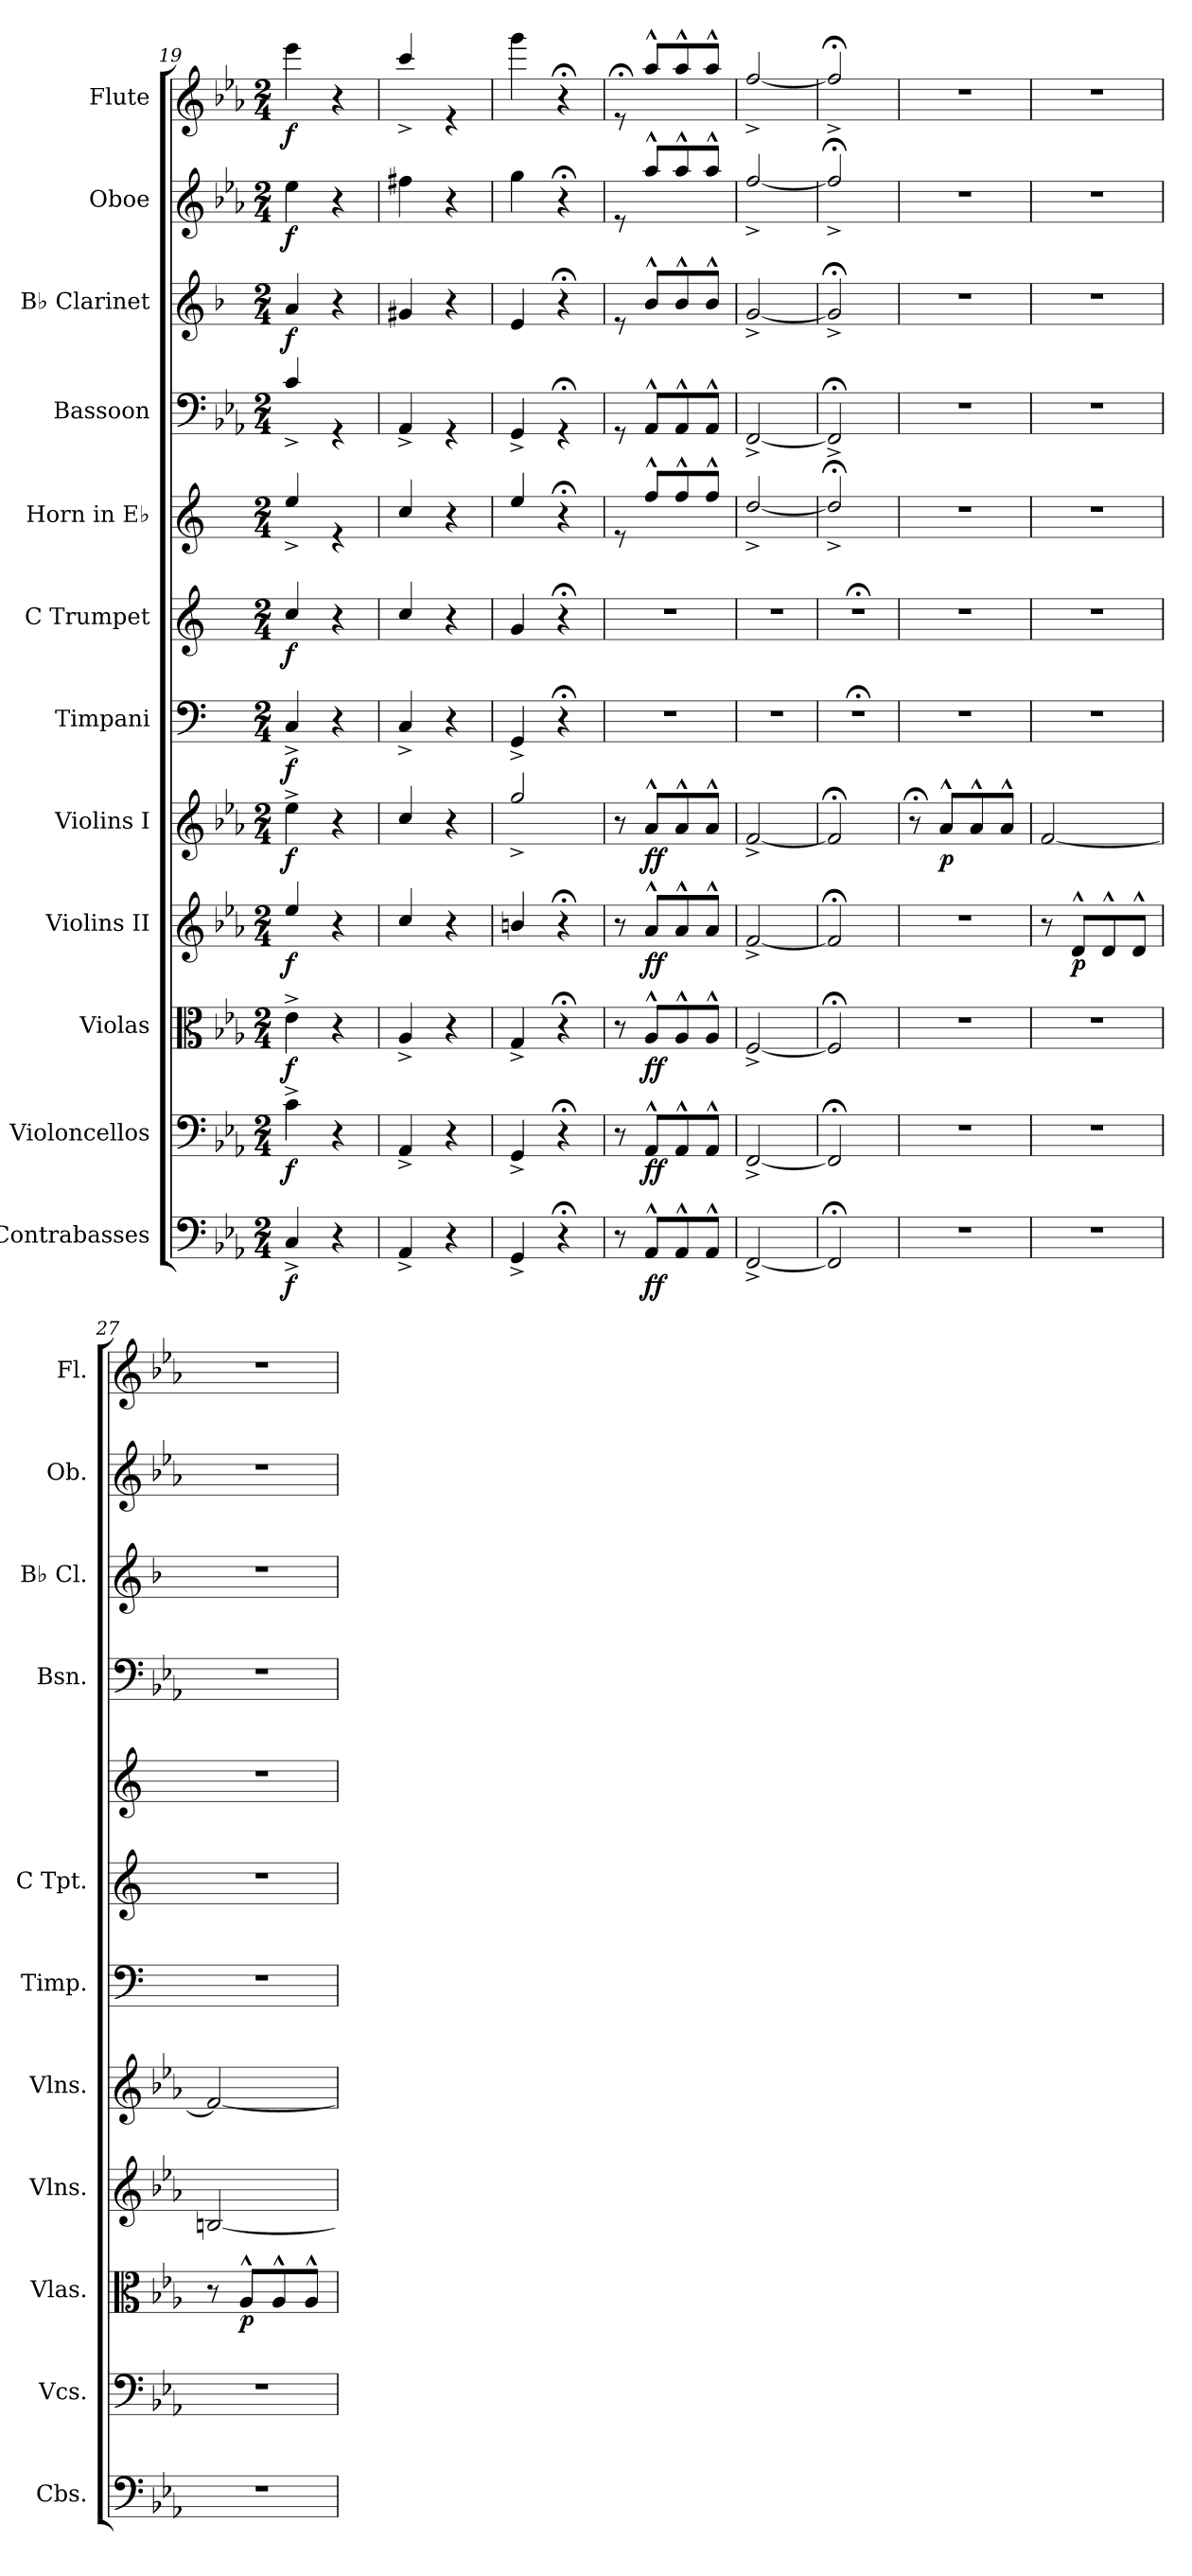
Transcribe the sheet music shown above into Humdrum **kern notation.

**kern	**dynam	**kern	**dynam	**kern	**dynam	**kern	**dynam	**kern	**dynam	**kern	**dynam	**kern	**dynam	**kern	**kern	**kern	**dynam	**kern	**dynam	**kern	**dynam
*part12	*part12	*part11	*part11	*part10	*part10	*part9	*part9	*part8	*part8	*part7	*part7	*part6	*part6	*part5	*part4	*part3	*part3	*part2	*part2	*part1	*part1
*staff12	*staff12	*staff11	*staff11	*staff10	*staff10	*staff9	*staff9	*staff8	*staff8	*staff7	*staff7	*staff6	*staff6	*staff5	*staff4	*staff3	*staff3	*staff2	*staff2	*staff1	*staff1
*I"Contrabasses	*	*I"Violoncellos	*	*I"Violas	*	*I"Violins II	*	*I"Violins I	*	*I"Timpani	*	*I"C Trumpet	*	*I"Horn in E♭	*I"Bassoon	*I"B♭ Clarinet	*	*I"Oboe	*	*I"Flute	*
*I'Cbs.	*	*I'Vcs.	*	*I'Vlas.	*	*I'Vlns.	*	*I'Vlns.	*	*I'Timp.	*	*I'C Tpt.	*	*	*I'Bsn.	*I'B♭ Cl.	*	*I'Ob.	*	*I'Fl.	*
*clefF4	*	*clefF4	*	*clefC3	*	*clefG2	*	*clefG2	*	*clefF4	*	*clefG2	*	*clefG2	*clefF4	*clefG2	*	*clefG2	*	*clefG2	*
*ITrd7c12	*	*	*	*	*	*	*	*	*	*	*	*	*	*ITrd4c7	*	*ITrd1c2	*	*	*	*	*
*k[b-e-a-]	*	*k[b-e-a-]	*	*k[b-e-a-]	*	*k[b-e-a-]	*	*k[b-e-a-]	*	*k[]	*	*k[]	*	*k[b-]	*k[b-e-a-]	*k[b-e-a-]	*	*k[b-e-a-]	*	*k[b-e-a-]	*
*M2/4	*	*M2/4	*	*M2/4	*	*M2/4	*	*M2/4	*	*M2/4	*	*M2/4	*	*M2/4	*M2/4	*M2/4	*	*M2/4	*	*M2/4	*
=19	=19	=19	=19	=19	=19	=19	=19	=19	=19	=19	=19	=19	=19	=19	=19	=19	=19	=19	=19	=19	=19
!	!LO:DY:b	!	!LO:DY:b	!	!LO:DY:b	!	!LO:DY:b	!	!LO:DY:b	!	!LO:DY:b	!	!LO:DY:b	!	!	!	!LO:DY:b	!	!LO:DY:b	!	!LO:DY:b
4CC^/	f	4c^\	f	4e-^\	f	4ee-/	f	4ee-^\	f	4C^/	f	4cc/	f	4a^/	4c^/	4g/	f	4ee-\	f	4eee-\	f
4r	.	4r	.	4r	.	4r	.	4r	.	4r	.	4r	.	4re	4rGG	4r	.	4r	.	4r	.
=20	=20	=20	=20	=20	=20	=20	=20	=20	=20	=20	=20	=20	=20	=20	=20	=20	=20	=20	=20	=20	=20
4AAA-^/	.	4AA-^/	.	4A-^/	.	4cc/	.	4cc/	.	4C^/	.	4cc/	.	4f/	4AA-^/	4f#X/	.	4ff#X\	.	4ccc^/	.
4r	.	4r	.	4r	.	4r	.	4r	.	4r	.	4r	.	4r	4rGG	4r	.	4r	.	4re	.
=21	=21	=21	=21	=21	=21	=21	=21	=21	=21	=21	=21	=21	=21	=21	=21	=21	=21	=21	=21	=21	=21
*	*	*	*	*	*	*	*	*	*	*	*	*	*	*	*	*	*	*	*	*MM160	*
4GGG^/	.	4GG^/	.	4G^/	.	4bn/	.	2gg^/	.	4GG^/	.	4g/	.	4a/	4GG^/	4d/	.	4gg\	.	4ggg\	.
4r;<	.	4r;<	.	4r;<	.	4r;<	.	.	.	4r;<	.	4r;<	.	4r;<	4r;<GG	4r;<	.	4r;<	.	4r;<	.
=22	=22	=22	=22	=22	=22	=22	=22	=22	=22	=22	=22	=22	=22	=22	=22	=22	=22	=22	=22	=22	=22
8r	.	8r	.	8r	.	8r	.	8r	.	2r	.	2r	.	8re	8rGG	8re	.	8re	.	8r;<e	.
!	!LO:DY:b	!	!LO:DY:b	!	!LO:DY:b	!	!LO:DY:b	!	!LO:DY:b	!	!	!	!	!	!	!	!	!	!	!	!
8AAA-^^/L	ff	8AA-^^/L	ff	8A-^^/L	ff	8a-^^/L	ff	8a-^^/L	ff	.	.	.	.	8b-^^/L	8AA-^^/L	8a-^^/L	.	8aa-^^/L	.	8aa-^^/L	.
8AAA-^^/	.	8AA-^^/	.	8A-^^/	.	8a-^^/	.	8a-^^/	.	.	.	.	.	8b-^^/	8AA-^^/	8a-^^/	.	8aa-^^/	.	8aa-^^/	.
8AAA-^^/J	.	8AA-^^/J	.	8A-^^/J	.	8a-^^/J	.	8a-^^/J	.	.	.	.	.	8b-^^/J	8AA-^^/J	8a-^^/J	.	8aa-^^/J	.	8aa-^^/J	.
=23	=23	=23	=23	=23	=23	=23	=23	=23	=23	=23	=23	=23	=23	=23	=23	=23	=23	=23	=23	=23	=23
[2FFF^/	.	[2FF^/	.	[2F^/	.	[2f^/	.	[2f^/	.	2r	.	2r	.	[2g^/	[2FF^/	[2f^/	.	[2ff^/	.	[2ff^/	.
=24	=24	=24	=24	=24	=24	=24	=24	=24	=24	=24	=24	=24	=24	=24	=24	=24	=24	=24	=24	=24	=24
2FFF;</]	.	2FF;</]	.	2F;</]	.	2f;</]	.	2f;</]	.	2r;<	.	2r;<	.	2g;<^/]	2FF;<^/]	2f;<^/]	.	2ff;<^/]	.	2ff;<^/]	.
=25	=25	=25	=25	=25	=25	=25	=25	=25	=25	=25	=25	=25	=25	=25	=25	=25	=25	=25	=25	=25	=25
*	*	*	*	*	*	*	*	*	*	*	*	*	*	*	*	*	*	*	*	*MM188	*
2r	.	2r	.	2r	.	2r	.	8r;<	.	2r	.	2r	.	2r	2r	2r	.	2r	.	2r	.
!	!	!	!	!	!	!	!	!	!LO:DY:b	!	!	!	!	!	!	!	!	!	!	!	!
.	.	.	.	.	.	.	.	8a-^^/L	p	.	.	.	.	.	.	.	.	.	.	.	.
.	.	.	.	.	.	.	.	8a-^^/	.	.	.	.	.	.	.	.	.	.	.	.	.
.	.	.	.	.	.	.	.	8a-^^/J	.	.	.	.	.	.	.	.	.	.	.	.	.
=26	=26	=26	=26	=26	=26	=26	=26	=26	=26	=26	=26	=26	=26	=26	=26	=26	=26	=26	=26	=26	=26
2r	.	2r	.	2r	.	8r	.	[2f/	.	2r	.	2r	.	2r	2r	2r	.	2r	.	2r	.
!	!	!	!	!	!	!	!LO:DY:b	!	!	!	!	!	!	!	!	!	!	!	!	!	!
.	.	.	.	.	.	8d^^/L	p	.	.	.	.	.	.	.	.	.	.	.	.	.	.
.	.	.	.	.	.	8d^^/	.	.	.	.	.	.	.	.	.	.	.	.	.	.	.
.	.	.	.	.	.	8d^^/J	.	.	.	.	.	.	.	.	.	.	.	.	.	.	.
!!LO:PB:g=z
=27	=27	=27	=27	=27	=27	=27	=27	=27	=27	=27	=27	=27	=27	=27	=27	=27	=27	=27	=27	=27	=27
2r	.	2r	.	8r	.	[2Bn/	.	2f/_	.	2r	.	2r	.	2r	2r	2r	.	2r	.	2r	.
!	!	!	!	!	!LO:DY:b	!	!	!	!	!	!	!	!	!	!	!	!	!	!	!	!
.	.	.	.	8A-^^/L	p	.	.	.	.	.	.	.	.	.	.	.	.	.	.	.	.
.	.	.	.	8A-^^/	.	.	.	.	.	.	.	.	.	.	.	.	.	.	.	.	.
.	.	.	.	8A-^^/J	.	.	.	.	.	.	.	.	.	.	.	.	.	.	.	.	.
=	=	=	=	=	=	=	=	=	=	=	=	=	=	=	=	=	=	=	=	=	=
*-	*-	*-	*-	*-	*-	*-	*-	*-	*-	*-	*-	*-	*-	*-	*-	*-	*-	*-	*-	*-	*-
